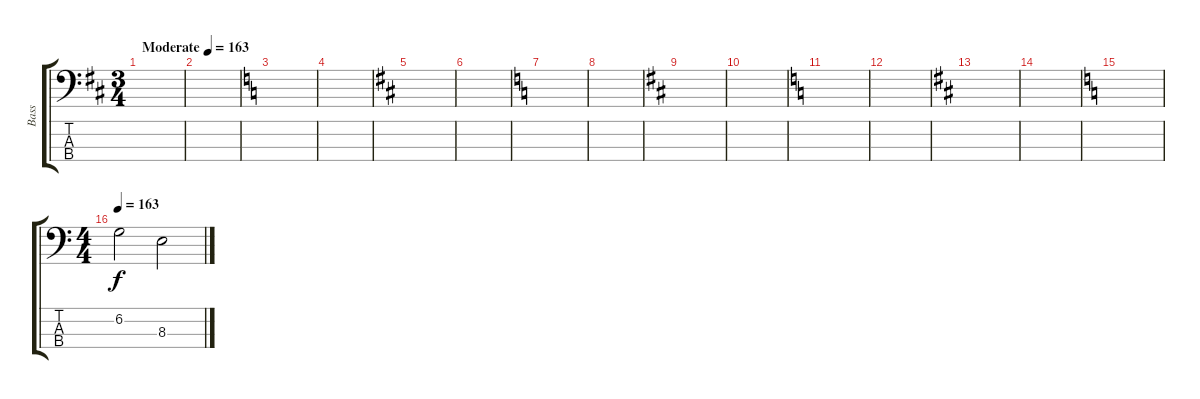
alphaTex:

\track ("Bass" "Bass") {instrument electricbasspick}
\staff {score tabs}
\tuning (Gb2 Db2 Ab1 Eb1) {hide}
\ts (3 4)
\tempo (163 "Moderate")
\tempo 121
\tempo (163 "Moderate")
\clef f4
\ks d
|
|
\ks c
|
|
\ks d
|
|
\ks c
|
|
\ks d
|
|
\ks c
|
|
\ks d
|
|
\ks c
|
\ts (4 4)
\tempo 163
6.2.2 8.3.2
